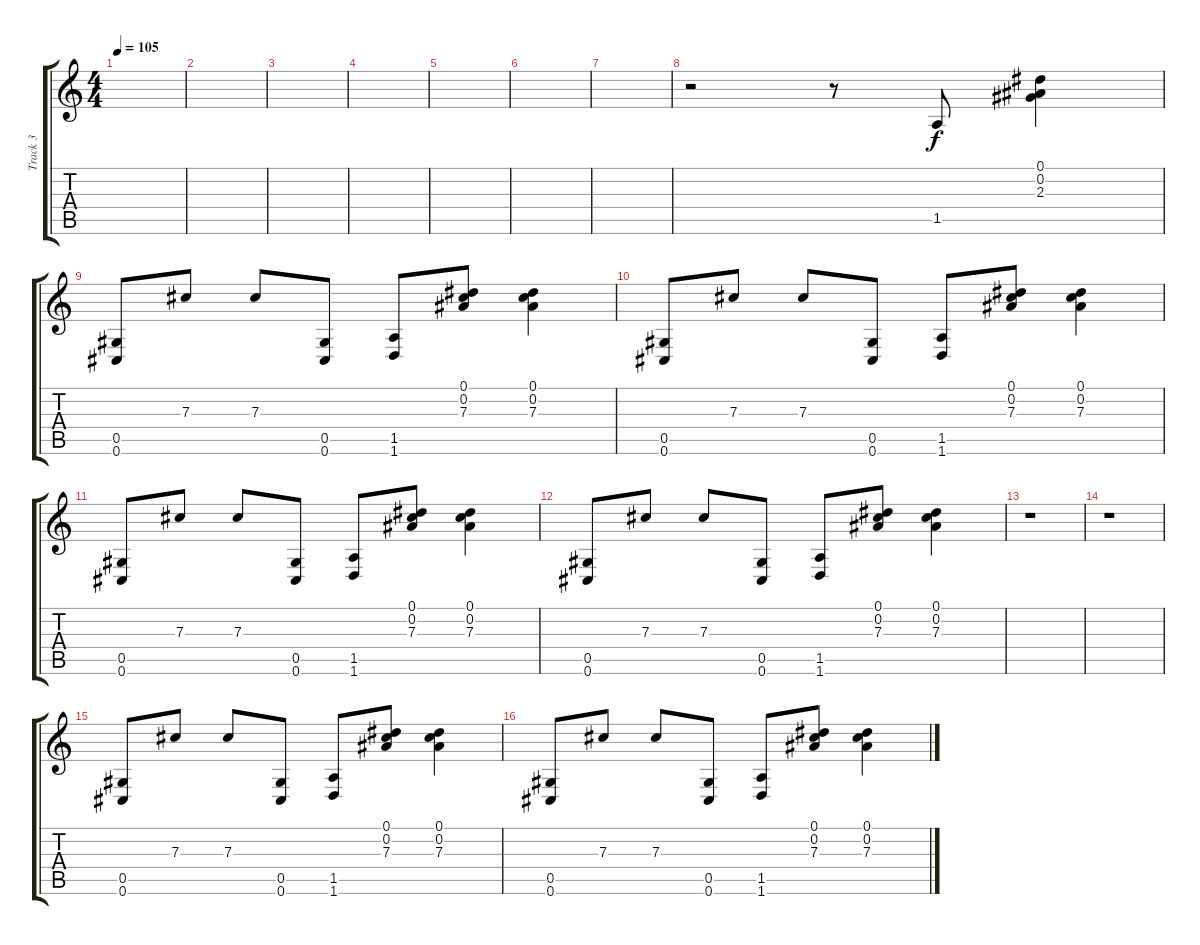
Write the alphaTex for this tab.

\track ("Track 3" "Track 3") {instrument distortionguitar}
\staff {score tabs}
\tuning (Eb4 Bb3 Gb3 Db3 Ab2 Db2) {hide}
\ts (4 4)
\tempo 105
\clef g2
\ks c
|
|
|
|
|
|
|
r.2 r.8 1.5.8 (0.1 0.2 2.3).4 |
(0.5 0.6).8 7.3.8 7.3.8 (0.5 0.6).8 (1.5 1.6).8 (0.1 0.2 7.3).8 (0.1 0.2 7.3).4 |
(0.5 0.6).8 7.3.8 7.3.8 (0.5 0.6).8 (1.5 1.6).8 (0.1 0.2 7.3).8 (0.1 0.2 7.3).4 |
(0.5 0.6).8 7.3.8 7.3.8 (0.5 0.6).8 (1.5 1.6).8 (0.1 0.2 7.3).8 (0.1 0.2 7.3).4 |
(0.5 0.6).8 7.3.8 7.3.8 (0.5 0.6).8 (1.5 1.6).8 (0.1 0.2 7.3).8 (0.1 0.2 7.3).4 |
r.1 |
r.1 |
(0.5 0.6).8 7.3.8 7.3.8 (0.5 0.6).8 (1.5 1.6).8 (0.1 0.2 7.3).8 (0.1 0.2 7.3).4 |
(0.5 0.6).8 7.3.8 7.3.8 (0.5 0.6).8 (1.5 1.6).8 (0.1 0.2 7.3).8 (0.1 0.2 7.3).4
